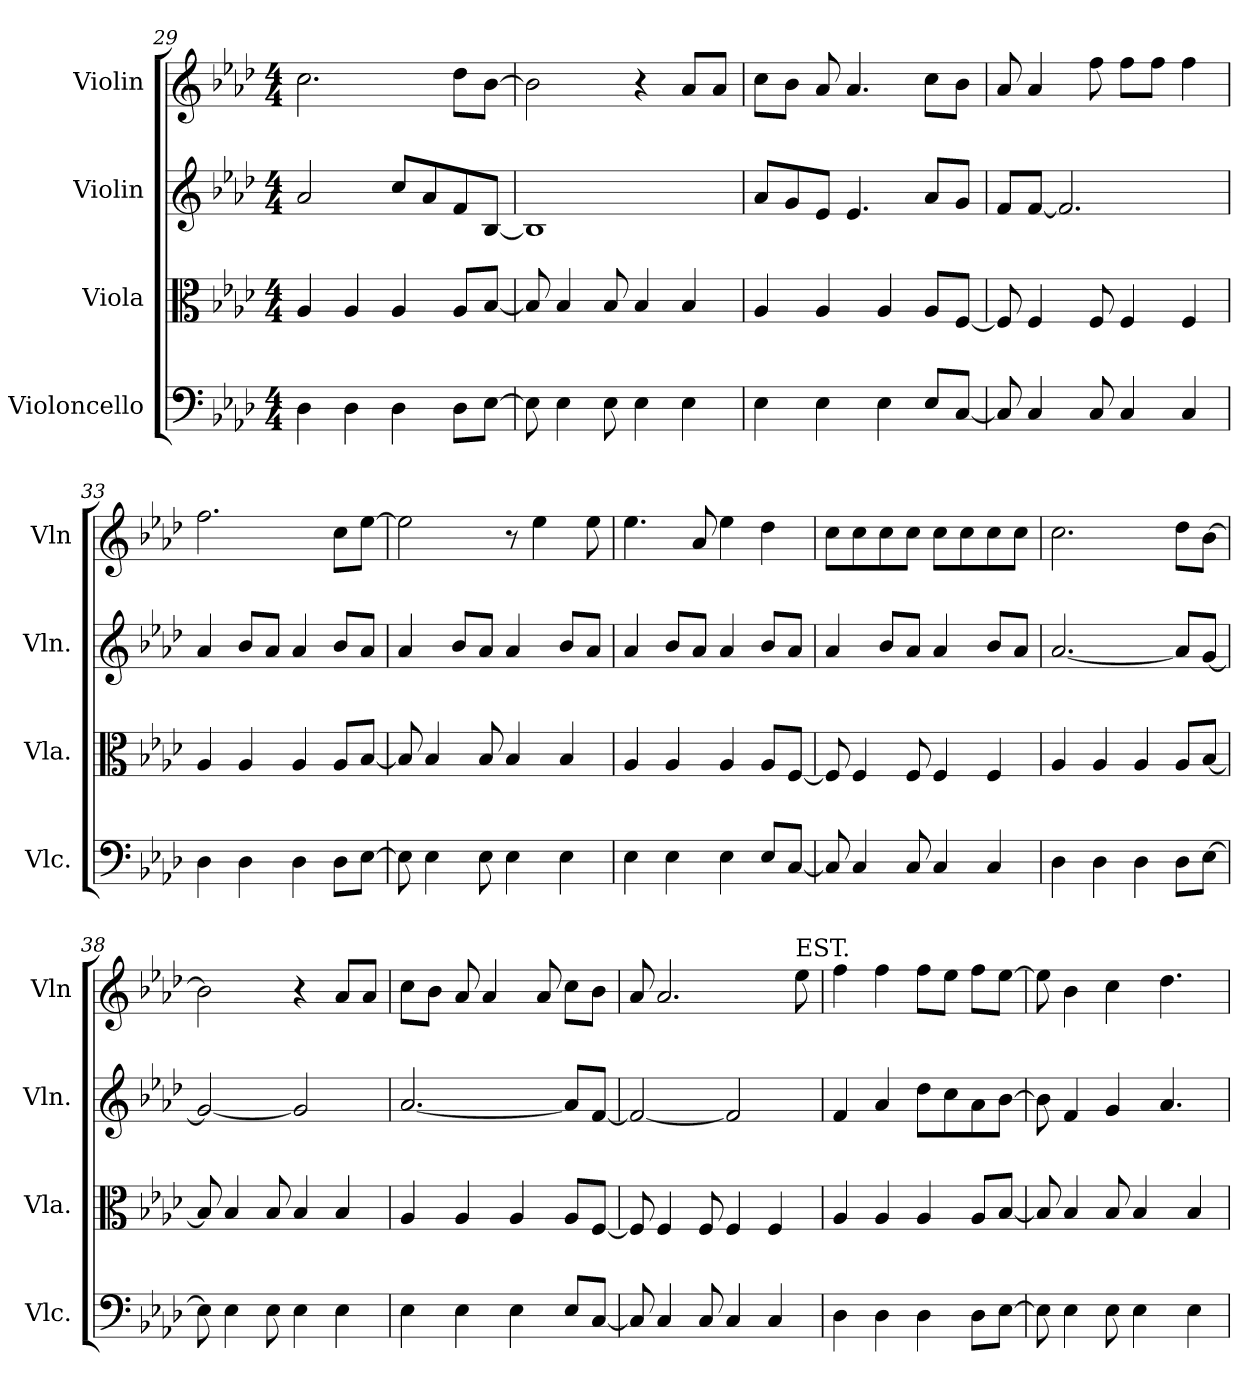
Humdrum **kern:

**kern	**kern	**kern	**kern
*part4	*part3	*part2	*part1
*staff4	*staff3	*staff2	*staff1
*I"Violoncello	*I"Viola	*I"Violin	*I"Violin
*I'Vlc.	*I'Vla.	*I'Vln.	*I'Vln
!!LO:LB:g=z
*clefF4	*clefC3	*clefG2	*clefG2
*k[b-e-a-d-]	*k[b-e-a-d-]	*k[b-e-a-d-]	*k[b-e-a-d-]
*M4/4	*M4/4	*M4/4	*M4/4
=29	=29	=29	=29
4D-\	4A-/	2a-/	2.cc\
4D-\	4A-/	.	.
4D-\	4A-/	8cc\L	.
.	.	8a-/	.
8D-\L	8A-/L	8f/	8dd-\L
[8E-\J	[8B-/J	[8B-/J	[8b-\J
=30	=30	=30	=30
8E-\]	8B-/]	1B-]	2b-\]
4E-\	4B-/	.	.
8E-\	8B-/	.	.
4E-\	4B-/	.	4r
4E-\	4B-/	.	8a-/L
.	.	.	8a-/J
=31	=31	=31	=31
4E-\	4A-/	8a-/L	8cc\L
.	.	8g/	8b-\J
4E-\	4A-/	8e-/J	8a-/
.	.	4.e-/	4.a-/
4E-\	4A-/	.	.
8E-\L	8A-/L	8a-/L	8cc\L
[8C/J	[8F/J	8g/J	8b-\J
=32	=32	=32	=32
8C/]	8F/]	8f/L	8a-/
4C/	4F/	[8f/J	4a-/
.	.	2.f/]	.
8C/	8F/	.	8ff\
4C/	4F/	.	8ff\L
.	.	.	8ff\J
4C/	4F/	.	4ff\
!!LO:LB:g=z
=33	=33	=33	=33
4D-\	4A-/	4a-/	2.ff\
4D-\	4A-/	8b-\L	.
.	.	8a-/J	.
4D-\	4A-/	4a-/	.
8D-\L	8A-/L	8b-\L	8cc\L
[8E-\J	[8B-/J	8a-/J	[8ee-\J
=34	=34	=34	=34
8E-\]	8B-/]	4a-/	2ee-\]
4E-\	4B-/	.	.
.	.	8b-\L	.
8E-\	8B-/	8a-/J	.
4E-\	4B-/	4a-/	8r
.	.	.	4ee-\
4E-\	4B-/	8b-\L	.
.	.	8a-/J	8ee-\
=35	=35	=35	=35
4E-\	4A-/	4a-/	4.ee-\
4E-\	4A-/	8b-\L	.
.	.	8a-/J	8a-/
4E-\	4A-/	4a-/	4ee-\
8E-\L	8A-/L	8b-\L	4dd-\
[8C/J	[8F/J	8a-/J	.
=36	=36	=36	=36
8C/]	8F/]	4a-/	8cc\L
4C/	4F/	.	8cc\
.	.	8b-\L	8cc\
8C/	8F/	8a-/J	8cc\J
4C/	4F/	4a-/	8cc\L
.	.	.	8cc\
4C/	4F/	8b-\L	8cc\
.	.	8a-/J	8cc\J
!!LO:LB:g=z
=37	=37	=37	=37
4D-\	4A-/	[2.a-/	2.cc\
4D-\	4A-/	.	.
4D-\	4A-/	.	.
8D-\L	8A-/L	8a-/L]	8dd-\L
[8E-\J	[8B-/J	[8g/J	[8b-\J
=38	=38	=38	=38
8E-\]	8B-/]	2g/_	2b-\]
4E-\	4B-/	.	.
8E-\	8B-/	.	.
4E-\	4B-/	2g/]	4r
4E-\	4B-/	.	8a-/L
.	.	.	8a-/J
=39	=39	=39	=39
4E-\	4A-/	[2.a-/	8cc\L
.	.	.	8b-\J
4E-\	4A-/	.	8a-/
.	.	.	4a-/
4E-\	4A-/	.	.
.	.	.	8a-/
8E-\L	8A-/L	8a-/L]	8cc\L
[8C/J	[8F/J	[8f/J	8b-\J
=40	=40	=40	=40
8C/]	8F/]	2f/_	8a-/
4C/	4F/	.	2.a-/
8C/	8F/	.	.
4C/	4F/	2f/]	.
4C/	4F/	.	.
!	!	!	!LO:TX:a:t=EST.
.	.	.	8ee-\
!!LO:LB:g=z
=41	=41	=41	=41
4D-\	4A-/	4f/	4ff\
4D-\	4A-/	4a-/	4ff\
4D-\	4A-/	8dd-\L	8ff\L
.	.	8cc\	8ee-\J
8D-\L	8A-/L	8a-/	8ff\L
[8E-\J	[8B-/J	[8b-\J	[8ee-\J
=42	=42	=42	=42
8E-\]	8B-/]	8b-\]	8ee-\]
4E-\	4B-/	4f/	4b-\
8E-\	8B-/	4g/	4cc\
4E-\	4B-/	.	.
.	.	4.a-/	4.dd-\
4E-\	4B-/	.	.
=	=	=	=
*-	*-	*-	*-
